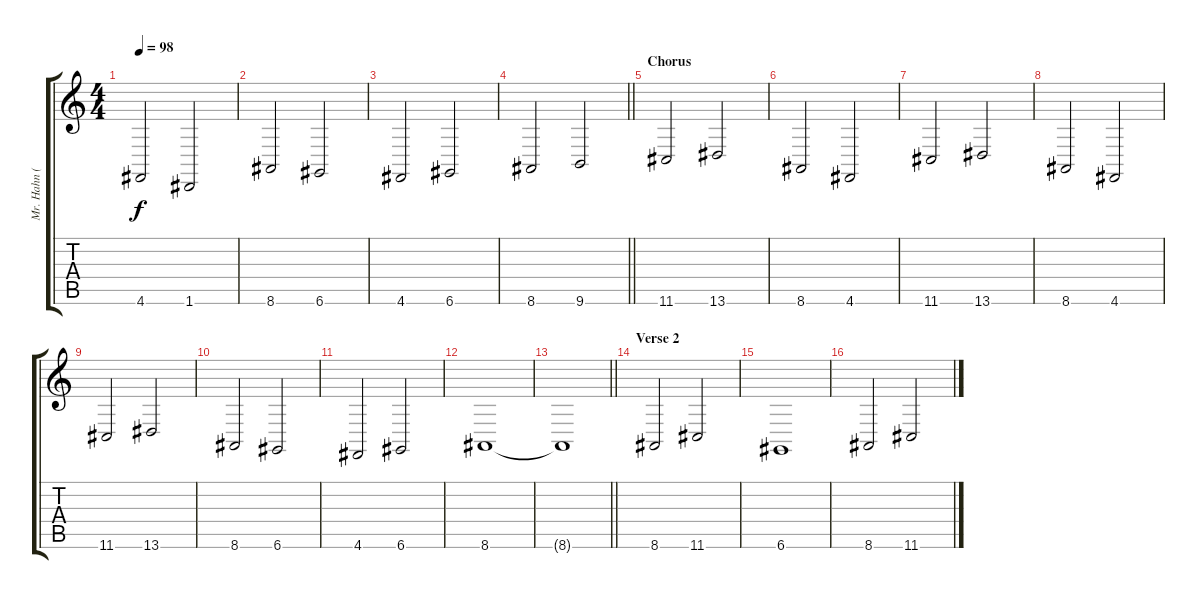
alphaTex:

\track ("Mr. Hahn (Effects)" "Mr. Hahn (") {instrument tremolostrings}
\staff {score tabs}
\tuning (E4 B3 G3 D3 A2 D2) {hide}
\ts (4 4)
\tempo 98
\clef g2
\ks c
4.6.2{dy f} 1.6.2 |
8.6.2 6.6.2 |
4.6.2 6.6.2 |
\barLineRight lightlight
8.6.2 9.6.2 |
\section ("" "Chorus")
11.6.2 13.6.2 |
8.6.2 4.6.2 |
11.6.2 13.6.2 |
8.6.2 4.6.2 |
11.6.2 13.6.2 |
8.6.2 6.6.2 |
4.6.2 6.6.2 |
8.6.1 |
\barLineRight lightlight
8.6{t}.1 |
\section ("" "Verse 2")
8.6.2 11.6.2 |
6.6.1 |
8.6.2 11.6.2
